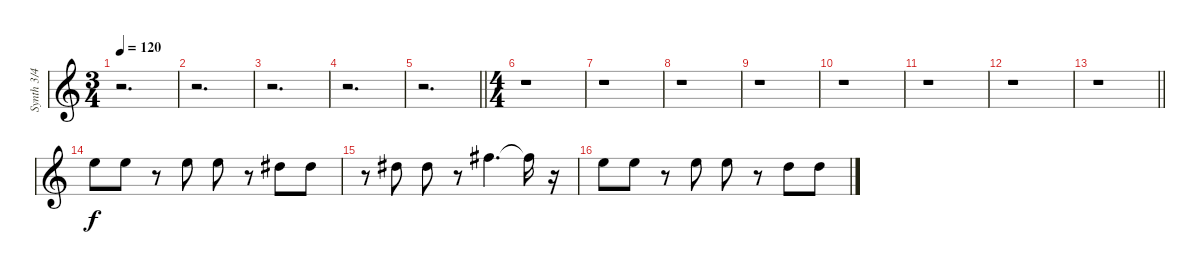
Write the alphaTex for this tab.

\track ("Synth 3/4 (Strings)" "Synth 3/4 ") {instrument stringensemble1}
\staff {score}
\tuning (Eb4 B3 Gb3 B2 Gb2 B1) {hide}
\ts (3 4)
\tempo 120
\clef g2
\ks c
r.2{d dy f instrument stringensemble1} |
r.2{d} |
r.2{d} |
r.2{d} |
\barLineRight lightlight
r.2{d} |
\ts (4 4)
r.1 |
r.1 |
r.1 |
r.1 |
r.1 |
r.1 |
r.1 |
\barLineRight lightlight
r.1 |
13.1.8 13.1.8 r.8 13.1.8 13.1.8 r.8 12.1.8 12.1.8 |
r.8 12.1.8 12.1.8 r.8 15.1.4{d} 15.1{t}.16 r.16 |
13.1.8 13.1.8 r.8 13.1.8 13.1.8 r.8 11.1.8 11.1.8
